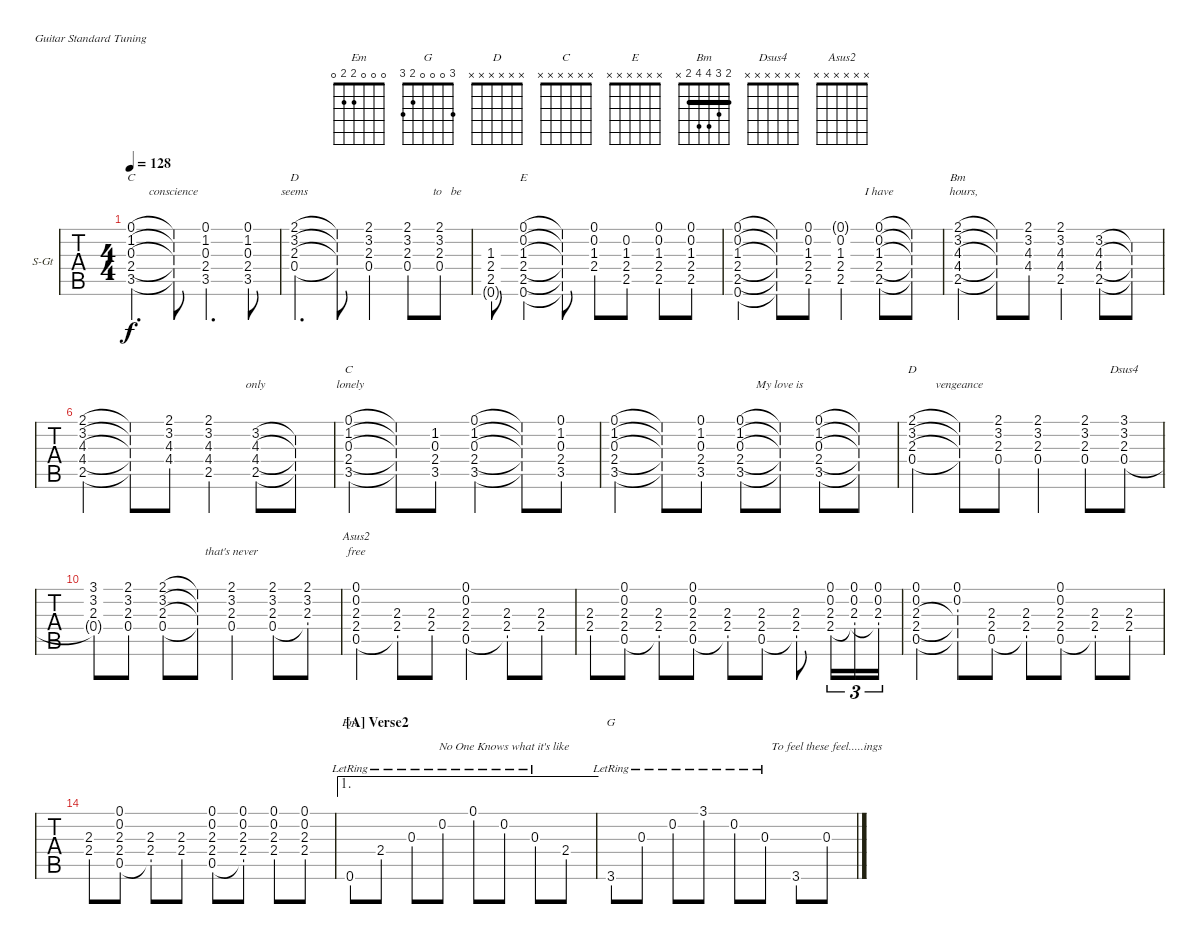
\bracketExtendMode nobrackets
\firstSystemTrackNameOrientation horizontal
\otherSystemsTrackNameOrientation horizontal
\defaultBarNumberDisplay FirstOfSystem
\track ("Acoustic 1" "S-Gt") {instrument acousticguitarsteel}
\staff {tabs}
\tuning (E4 B3 G3 D3 A2 E2)
\chord ("Em" 0 0 0 2 2 0) {showfingering false}
\chord ("G" 3 0 0 0 2 3) {showfingering false}
\chord ("D" 2 3 2 0 x x) {showfingering false barre 2}
\chord ("C" 0 1 0 2 3 x) {showfingering false}
\chord ("E" x x x x x x)
\chord ("Bm" 2 3 4 4 2 x) {showfingering false barre 2}
\chord ("C" x x x x x x)
\chord ("D" x x x x x x)
\chord ("Dsus4" x x x x x x)
\chord ("Asus2" x x x x x x)
\ts (4 4)
\tempo 128
\clef g2
\ks c
(0.1 1.2 0.3 2.4 3.5).4{d ch "C" lyrics (0 "") lyrics (1 "") lyrics (2 "") lyrics (3 "") lyrics (4 "") dy f} (0.1{t} 1.2{t} 0.3{t} 2.4{t} 3.5{t}).8{lyrics (0 "") lyrics (1 "conscience") lyrics (2 "") lyrics (3 "") lyrics (4 "")} (0.1 1.2 0.3 2.4 3.5).4{d lyrics (0 "") lyrics (1 "") lyrics (2 "") lyrics (3 "") lyrics (4 "")} (0.1 1.2 0.3 2.4 3.5).8{lyrics (0 "") lyrics (1 "") lyrics (2 "") lyrics (3 "") lyrics (4 "")} |
(2.1 3.2 2.3 0.4).4{d ch "D" lyrics (0 "") lyrics (1 "seems") lyrics (2 "") lyrics (3 "") lyrics (4 "")} (2.1{t} 3.2{t} 2.3{t} 0.4{t}).8{lyrics (0 "") lyrics (1 "") lyrics (2 "") lyrics (3 "") lyrics (4 "")} (2.1 3.2 2.3 0.4).4{lyrics (0 "") lyrics (1 "") lyrics (2 "") lyrics (3 "") lyrics (4 "")} (2.1 3.2 2.3 0.4).8{lyrics (0 "") lyrics (1 "") lyrics (2 "") lyrics (3 "") lyrics (4 "")} (2.1 3.2 2.3 0.4).8{lyrics (0 "") lyrics (1 "     to   be") lyrics (2 "") lyrics (3 "") lyrics (4 "")} |
(2.5 2.4 1.3 0.6{g}).8{lyrics (0 "") lyrics (1 "") lyrics (2 "") lyrics (3 "") lyrics (4 "")} (0.1 0.2 1.3 2.4 2.5 0.6).4{ch "E" lyrics (0 "") lyrics (1 "") lyrics (2 "") lyrics (3 "") lyrics (4 "")} (0.1{t} 0.2{t} 1.3{t} 2.4{t} 2.5{t} 0.6{t}).8{lyrics (0 "") lyrics (1 "") lyrics (2 "") lyrics (3 "") lyrics (4 "")} (0.2 1.3 2.4 0.1).8{lyrics (0 "") lyrics (1 "") lyrics (2 "") lyrics (3 "") lyrics (4 "")} (0.2 1.3 2.4 2.5).8{lyrics (0 "") lyrics (1 "") lyrics (2 "") lyrics (3 "") lyrics (4 "")} (0.2 1.3 2.4 2.5 0.1).8{lyrics (0 "") lyrics (1 "") lyrics (2 "") lyrics (3 "") lyrics (4 "")} (0.2 1.3 2.4 2.5 0.1).8{lyrics (0 "") lyrics (1 "") lyrics (2 "") lyrics (3 "") lyrics (4 "")} |
(0.1 0.2 1.3 2.4 2.5 0.6).4{lyrics (0 "") lyrics (1 "") lyrics (2 "") lyrics (3 "") lyrics (4 "")} (0.1{t} 0.2{t} 1.3{t} 2.4{t} 2.5{t} 0.6{t}).8{lyrics (0 "") lyrics (1 "") lyrics (2 "") lyrics (3 "") lyrics (4 "")} (0.1 0.2 1.3 2.4 2.5).8{lyrics (0 "") lyrics (1 "") lyrics (2 "") lyrics (3 "") lyrics (4 "")} (0.2 1.3 2.4 2.5 0.1{g}).4{lyrics (0 "") lyrics (1 "") lyrics (2 "") lyrics (3 "") lyrics (4 "")} (0.1 0.2 1.3 2.4 2.5).8{lyrics (0 "") lyrics (1 "I have") lyrics (2 "") lyrics (3 "") lyrics (4 "")} (0.1{t} 0.2{t} 1.3{t} 2.4{t} 2.5{t}).8{lyrics (0 "") lyrics (1 "") lyrics (2 "") lyrics (3 "") lyrics (4 "")} |
(2.1 3.2 4.3 4.4 2.5).4{ch "Bm" lyrics (0 "") lyrics (1 "    hours,") lyrics (2 "") lyrics (3 "") lyrics (4 "")} (2.1{t} 3.2{t} 4.3{t} 4.4{t} 2.5{t}).8{lyrics (0 "") lyrics (1 "") lyrics (2 "") lyrics (3 "") lyrics (4 "")} (3.2 4.3 4.4 2.1).8{lyrics (0 "") lyrics (1 "") lyrics (2 "") lyrics (3 "") lyrics (4 "")} (2.1 3.2 4.3 4.4 2.5).4{lyrics (0 "") lyrics (1 "") lyrics (2 "") lyrics (3 "") lyrics (4 "")} (3.2 4.3 4.4 2.5).8{lyrics (0 "") lyrics (1 "") lyrics (2 "") lyrics (3 "") lyrics (4 "")} (3.2{t} 4.3{t} 4.4{t} 2.5{t}).8{lyrics (0 "") lyrics (1 "") lyrics (2 "") lyrics (3 "") lyrics (4 "")} |
(2.1 3.2 4.3 4.4 2.5).4{lyrics (0 "") lyrics (1 "") lyrics (2 "") lyrics (3 "") lyrics (4 "")} (2.1{t} 3.2{t} 4.3{t} 4.4{t} 2.5{t}).8{lyrics (0 "") lyrics (1 "") lyrics (2 "") lyrics (3 "") lyrics (4 "")} (3.2 4.3 4.4 2.1).8{lyrics (0 "") lyrics (1 "") lyrics (2 "") lyrics (3 "") lyrics (4 "")} (2.1 3.2 4.3 4.4 2.5).4{lyrics (0 "") lyrics (1 "") lyrics (2 "") lyrics (3 "") lyrics (4 "")} (3.2 4.3 4.4 2.5).8{lyrics (0 "") lyrics (1 "only") lyrics (2 "") lyrics (3 "") lyrics (4 "")} (3.2{t} 4.3{t} 4.4{t} 2.5{t}).8{lyrics (0 "") lyrics (1 "") lyrics (2 "") lyrics (3 "") lyrics (4 "")} |
(0.1 1.2 0.3 2.4 3.5).4{ch "C" lyrics (0 "") lyrics (1 " lonely") lyrics (2 "") lyrics (3 "") lyrics (4 "")} (0.1{t} 1.2{t} 0.3{t} 2.4{t} 3.5{t}).8{lyrics (0 "") lyrics (1 "") lyrics (2 "") lyrics (3 "") lyrics (4 "")} (1.2 0.3 2.4 3.5).8{lyrics (0 "") lyrics (1 "") lyrics (2 "") lyrics (3 "") lyrics (4 "")} (0.1 1.2 0.3 2.4 3.5).4{lyrics (0 "") lyrics (1 "") lyrics (2 "") lyrics (3 "") lyrics (4 "")} (0.1{t} 1.2{t} 0.3{t} 2.4{t} 3.5{t}).8{lyrics (0 "") lyrics (1 "") lyrics (2 "") lyrics (3 "") lyrics (4 "")} (0.1 1.2 0.3 2.4 3.5).8{lyrics (0 "") lyrics (1 "") lyrics (2 "") lyrics (3 "") lyrics (4 "")} |
(0.1 1.2 0.3 2.4 3.5).4{lyrics (0 "") lyrics (1 "") lyrics (2 "") lyrics (3 "") lyrics (4 "")} (0.1{t} 1.2{t} 0.3{t} 2.4{t} 3.5{t}).8{lyrics (0 "") lyrics (1 "") lyrics (2 "") lyrics (3 "") lyrics (4 "")} (0.1 1.2 0.3 2.4 3.5).8{lyrics (0 "") lyrics (1 "") lyrics (2 "") lyrics (3 "") lyrics (4 "")} (0.1 1.2 0.3 2.4 3.5).8{lyrics (0 "") lyrics (1 "") lyrics (2 "") lyrics (3 "") lyrics (4 "")} (0.1{t} 1.2{t} 0.3{t} 2.4{t} 3.5{t}).8{lyrics (0 "") lyrics (1 "My love is ") lyrics (2 "") lyrics (3 "") lyrics (4 "")} (0.1 1.2 0.3 2.4 3.5).8{lyrics (0 "") lyrics (1 "") lyrics (2 "") lyrics (3 "") lyrics (4 "")} (0.1{t} 1.2{t} 0.3{t} 2.4{t} 3.5{t}).8{lyrics (0 "") lyrics (1 "") lyrics (2 "") lyrics (3 "") lyrics (4 "")} |
(2.1 3.2 2.3 0.4).4{ch "D" lyrics (0 "") lyrics (1 "") lyrics (2 "") lyrics (3 "") lyrics (4 "")} (2.1{t} 3.2{t} 2.3{t} 0.4{t}).8{lyrics (0 "") lyrics (1 "vengeance") lyrics (2 "") lyrics (3 "") lyrics (4 "")} (2.1 3.2 2.3 0.4).8{lyrics (0 "") lyrics (1 "") lyrics (2 "") lyrics (3 "") lyrics (4 "")} (2.1 3.2 2.3 0.4).4{lyrics (0 "") lyrics (1 "") lyrics (2 "") lyrics (3 "") lyrics (4 "")} (2.1 3.2 2.3 0.4).8{lyrics (0 "") lyrics (1 "") lyrics (2 "") lyrics (3 "") lyrics (4 "")} (3.1 3.2 2.3 0.4).8{ch "Dsus4" lyrics (0 "") lyrics (1 "") lyrics (2 "") lyrics (3 "") lyrics (4 "")} |
(3.1 3.2 2.3 0.4{t}).8{lyrics (0 "") lyrics (1 "") lyrics (2 "") lyrics (3 "") lyrics (4 "")} (2.1 3.2 2.3 0.4).8{lyrics (0 "") lyrics (1 "") lyrics (2 "") lyrics (3 "") lyrics (4 "")} (2.1 3.2 2.3 0.4).8{lyrics (0 "") lyrics (1 "") lyrics (2 "") lyrics (3 "") lyrics (4 "")} (2.1{t} 3.2{t} 2.3{t} 0.4{t}).8{lyrics (0 "") lyrics (1 "") lyrics (2 "") lyrics (3 "") lyrics (4 "")} (2.1 3.2 2.3 0.4).4{lyrics (0 "") lyrics (1 "that's never ") lyrics (2 "") lyrics (3 "") lyrics (4 "")} (2.1 3.2 2.3 0.4).8{lyrics (0 "") lyrics (1 "") lyrics (2 "") lyrics (3 "") lyrics (4 "")} (2.1 3.2 2.3 0.4{t}).8{lyrics (0 "") lyrics (1 "") lyrics (2 "") lyrics (3 "") lyrics (4 "")} |
(0.1 0.2 2.3 2.4 0.5).4{ch "Asus2" lyrics (0 "") lyrics (1 "free") lyrics (2 "") lyrics (3 "") lyrics (4 "")} (2.4 2.3 0.5{t}).8{lyrics (0 "") lyrics (1 "") lyrics (2 "") lyrics (3 "") lyrics (4 "")} (2.4 2.3).8{lyrics (0 "") lyrics (1 "") lyrics (2 "") lyrics (3 "") lyrics (4 "")} (0.1 0.2 2.3 2.4 0.5).4{lyrics (0 "") lyrics (1 "") lyrics (2 "") lyrics (3 "") lyrics (4 "")} (2.3 2.4 0.5{t}).8{lyrics (0 "") lyrics (1 "") lyrics (2 "") lyrics (3 "") lyrics (4 "")} (2.3 2.4).8{lyrics (0 "") lyrics (1 "") lyrics (2 "") lyrics (3 "") lyrics (4 "")} |
(2.3 2.4).8{lyrics (0 "") lyrics (1 "") lyrics (2 "") lyrics (3 "") lyrics (4 "")} (0.1 0.2 2.3 2.4 0.5).8{lyrics (0 "") lyrics (1 "") lyrics (2 "") lyrics (3 "") lyrics (4 "")} (2.3 2.4 0.5{t}).8{lyrics (0 "") lyrics (1 "") lyrics (2 "") lyrics (3 "") lyrics (4 "")} (0.1 0.2 2.3 2.4 0.5).8{lyrics (0 "") lyrics (1 "") lyrics (2 "") lyrics (3 "") lyrics (4 "")} (2.3 2.4 0.5{t}).8{lyrics (0 "") lyrics (1 "") lyrics (2 "") lyrics (3 "") lyrics (4 "")} (2.3 2.4 0.5).8{lyrics (0 "") lyrics (1 "") lyrics (2 "") lyrics (3 "") lyrics (4 "")} (2.3 2.4 0.5{t}).8{lyrics (0 "") lyrics (1 "") lyrics (2 "") lyrics (3 "") lyrics (4 "")} (0.1 0.2 2.3 2.4).16{tu (3 2) lyrics (0 "") lyrics (1 "") lyrics (2 "") lyrics (3 "") lyrics (4 "")} (0.1 0.2 2.3 2.4{t}).16{tu (3 2) lyrics (0 "") lyrics (1 "") lyrics (2 "") lyrics (3 "") lyrics (4 "")} (0.1 0.2 2.3 2.4{t}).16{tu (3 2) lyrics (0 "") lyrics (1 "") lyrics (2 "") lyrics (3 "") lyrics (4 "")} |
(0.1 0.2 2.3 2.4 0.5).4{lyrics (0 "") lyrics (1 "") lyrics (2 "") lyrics (3 "") lyrics (4 "")} (2.3{t} 0.1 0.2 2.4{t} 0.5{t}).8{lyrics (0 "") lyrics (1 "") lyrics (2 "") lyrics (3 "") lyrics (4 "")} (2.3 2.4 0.5).8{lyrics (0 "") lyrics (1 "") lyrics (2 "") lyrics (3 "") lyrics (4 "")} (2.3 2.4 0.5{t}).8{lyrics (0 "") lyrics (1 "") lyrics (2 "") lyrics (3 "") lyrics (4 "")} (0.1 0.2 2.3 2.4 0.5).8{lyrics (0 "") lyrics (1 "") lyrics (2 "") lyrics (3 "") lyrics (4 "")} (2.3 2.4 0.5{t}).8{lyrics (0 "") lyrics (1 "") lyrics (2 "") lyrics (3 "") lyrics (4 "")} (2.3 2.4).8{lyrics (0 "") lyrics (1 "") lyrics (2 "") lyrics (3 "") lyrics (4 "")} |
(2.3 2.4).8{lyrics (0 "") lyrics (1 "") lyrics (2 "") lyrics (3 "") lyrics (4 "")} (0.1 0.2 2.3 2.4 0.5).8{lyrics (0 "") lyrics (1 "") lyrics (2 "") lyrics (3 "") lyrics (4 "")} (2.3 2.4 0.5{t}).8{lyrics (0 "") lyrics (1 "") lyrics (2 "") lyrics (3 "") lyrics (4 "")} (2.3 2.4).8{lyrics (0 "") lyrics (1 "") lyrics (2 "") lyrics (3 "") lyrics (4 "")} (0.1 0.2 2.3 2.4 0.5).8{lyrics (0 "") lyrics (1 "") lyrics (2 "") lyrics (3 "") lyrics (4 "")} (0.1 0.2 2.3 2.4 0.5{t}).8{lyrics (0 "") lyrics (1 "") lyrics (2 "") lyrics (3 "") lyrics (4 "")} (0.1 0.2 2.3 2.4).8{lyrics (0 "") lyrics (1 "") lyrics (2 "") lyrics (3 "") lyrics (4 "")} (0.1 0.2 2.3 2.4).8{lyrics (0 "") lyrics (1 "") lyrics (2 "") lyrics (3 "") lyrics (4 "")} |
\ae 1
\section ("A" "Verse2")
0.6{lr}.8{ch "Em" lyrics (0 "") lyrics (1 "") lyrics (2 "") lyrics (3 "") lyrics (4 "")} 2.4{lr}.8{lyrics (0 "") lyrics (1 "") lyrics (2 "") lyrics (3 "") lyrics (4 "")} 0.3{lr}.8{lyrics (0 "") lyrics (1 "") lyrics (2 "") lyrics (3 "") lyrics (4 "")} 0.2{lr}.8{lyrics (0 "") lyrics (1 "") lyrics (2 "") lyrics (3 "") lyrics (4 "")} 0.1{lr}.8{lyrics (0 "") lyrics (1 "") lyrics (2 "") lyrics (3 "") lyrics (4 "")} 0.2{lr}.8{lyrics (0 "") lyrics (1 "") lyrics (2 "No One Knows what it's like") lyrics (3 "") lyrics (4 "")} 0.3{lr}.8{lyrics (0 "") lyrics (1 "") lyrics (2 "") lyrics (3 "") lyrics (4 "")} 2.4.8{lyrics (0 "") lyrics (1 "") lyrics (2 "") lyrics (3 "") lyrics (4 "")} |
3.6{lr}.8{ch "G" lyrics (0 "") lyrics (1 "") lyrics (2 "") lyrics (3 "") lyrics (4 "")} 0.3{lr}.8{lyrics (0 "") lyrics (1 "") lyrics (2 "") lyrics (3 "") lyrics (4 "")} 0.2{lr}.8{lyrics (0 "") lyrics (1 "") lyrics (2 "") lyrics (3 "") lyrics (4 "")} 3.1{lr}.8{lyrics (0 "") lyrics (1 "") lyrics (2 "") lyrics (3 "") lyrics (4 "")} 0.2{lr}.8{lyrics (0 "") lyrics (1 "") lyrics (2 "") lyrics (3 "") lyrics (4 "")} 0.3{lr}.8{lyrics (0 "") lyrics (1 "") lyrics (2 "") lyrics (3 "") lyrics (4 "")} 3.6.8{lyrics (0 "") lyrics (1 "") lyrics (2 "") lyrics (3 "") lyrics (4 "")} 0.3.8{lyrics (0 "") lyrics (1 "") lyrics (2 "To feel these feel.....ings") lyrics (3 "") lyrics (4 "")}
